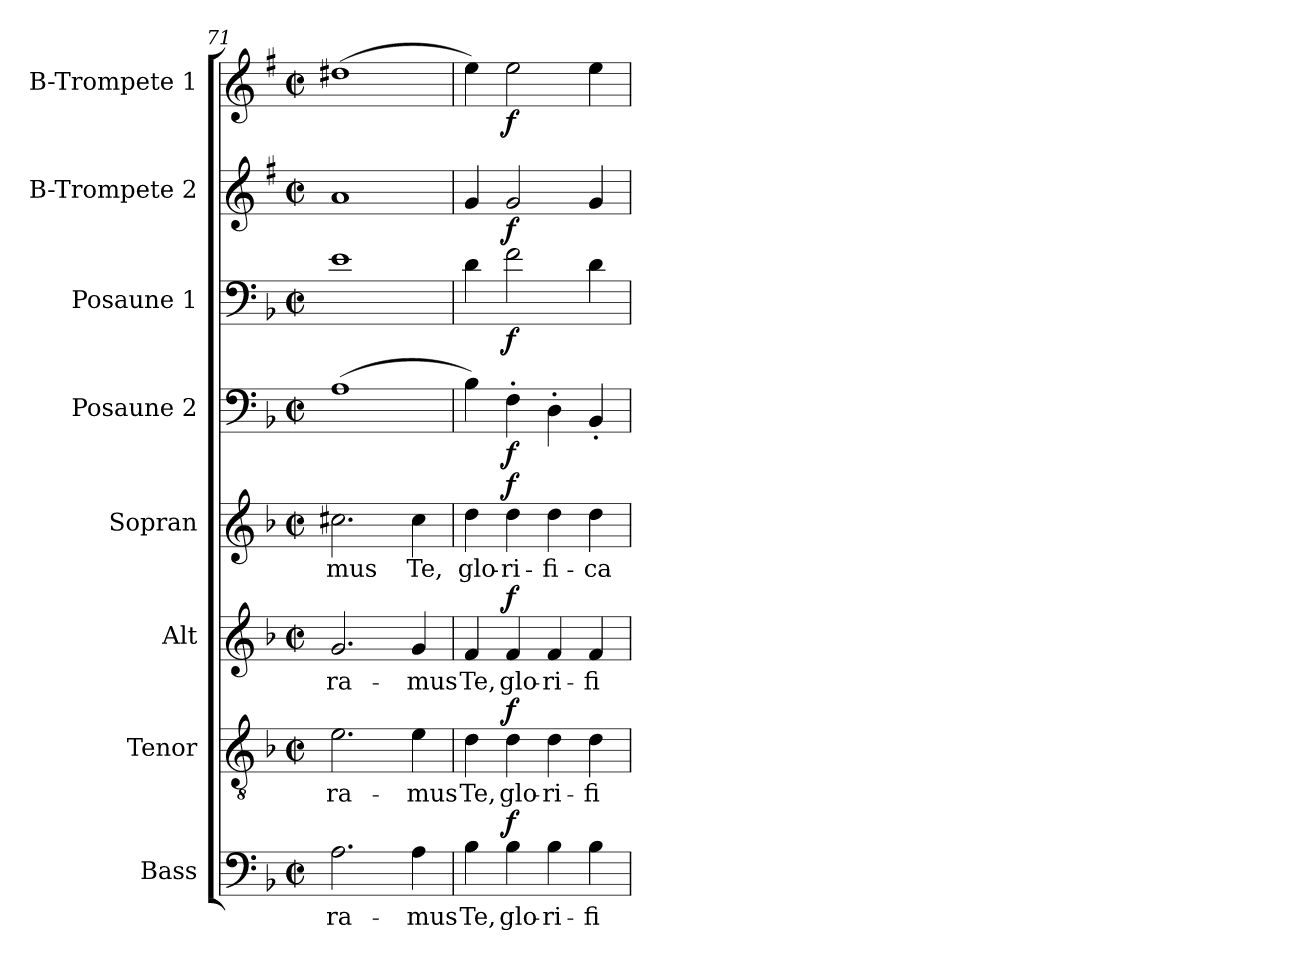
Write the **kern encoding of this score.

**kern	**text	**dynam	**kern	**text	**dynam	**kern	**text	**dynam	**kern	**text	**dynam	**kern	**dynam	**kern	**dynam	**kern	**dynam	**kern	**dynam
*part8	*part8	*part8	*part7	*part7	*part7	*part6	*part6	*part6	*part5	*part5	*part5	*part4	*part4	*part3	*part3	*part2	*part2	*part1	*part1
*staff8	*staff8	*staff8	*staff7	*staff7	*staff7	*staff6	*staff6	*staff6	*staff5	*staff5	*staff5	*staff4	*staff4	*staff3	*staff3	*staff2	*staff2	*staff1	*staff1
*I"Bass	*	*	*I"Tenor	*	*	*I"Alt	*	*	*I"Sopran	*	*	*I"Posaune 2	*	*I"Posaune 1	*	*I"B-Trompete 2	*	*I"B-Trompete 1	*
*I'B.	*	*	*I'T.	*	*	*I'A.	*	*	*I'S.	*	*	*I'Pos. 2	*	*I'Pos. 1	*	*I'B Trp. 2	*	*I'B Trp. 1	*
*clefF4	*	*	*clefGv2	*	*	*clefG2	*	*	*clefG2	*	*	*clefF4	*	*clefF4	*	*clefG2	*	*clefG2	*
*	*	*	*	*	*	*	*	*	*	*	*	*	*	*	*	*ITrd1c2	*	*ITrd1c2	*
*k[b-]	*	*	*k[b-]	*	*	*k[b-]	*	*	*k[b-]	*	*	*k[b-]	*	*k[b-]	*	*k[b-]	*	*k[b-]	*
*F:	*	*	*F:	*	*	*F:	*	*	*F:	*	*	*F:	*	*F:	*	*F:	*	*F:	*
*M2/2	*	*	*M2/2	*	*	*M2/2	*	*	*M2/2	*	*	*M2/2	*	*M2/2	*	*M2/2	*	*M2/2	*
*met(c|)	*	*	*met(c|)	*	*	*met(c|)	*	*	*met(c|)	*	*	*met(c|)	*	*met(c|)	*	*met(c|)	*	*met(c|)	*
=71	=71	=71	=71	=71	=71	=71	=71	=71	=71	=71	=71	=71	=71	=71	=71	=71	=71	=71	=71
!	!LO:LY:b	!	!	!LO:LY:b	!	!	!LO:LY:b	!	!	!LO:LY:b	!	!	!	!	!	!	!	!	!
2.A\	-ra-	.	2.e\	-ra-	.	2.g/	-ra-	.	2.cc#X\	-mus	.	(>1A	.	1e	.	1g	.	(>1cc#X	.
!	!LO:LY:b	!	!	!LO:LY:b	!	!	!LO:LY:b	!	!	!LO:LY:b	!	!	!	!	!	!	!	!	!
4A\	-mus	.	4e\	-mus	.	4g/	-mus	.	4cc#\	Te,	.	.	.	.	.	.	.	.	.
=72	=72	=72	=72	=72	=72	=72	=72	=72	=72	=72	=72	=72	=72	=72	=72	=72	=72	=72	=72
!	!LO:LY:b	!	!	!LO:LY:b	!	!	!LO:LY:b	!	!	!LO:LY:b	!	!	!	!	!	!	!	!	!
4B-\	Te,	.	4d\	Te,	.	4f/	Te,	.	4dd\	glo-	.	4B-\)	.	4d\	.	4f/	.	4dd\)	.
!	!LO:LY:b	!LO:DY:a	!	!LO:LY:b	!LO:DY:a	!	!LO:LY:b	!LO:DY:a	!	!LO:LY:b	!LO:DY:a	!	!LO:DY:b	!	!LO:DY:b	!	!LO:DY:b	!	!LO:DY:b
4B-\	glo-	f	4d\	glo-	f	4f/	glo-	f	4dd\	-ri-	f	4F'>\	f	2f\	f	2f/	f	2dd\	f
!	!LO:LY:b	!	!	!LO:LY:b	!	!	!LO:LY:b	!	!	!LO:LY:b	!	!	!	!	!	!	!	!	!
4B-\	-ri-	.	4d\	-ri-	.	4f/	-ri-	.	4dd\	-fi-	.	4D'>\	.	.	.	.	.	.	.
!	!LO:LY:b	!	!	!LO:LY:b	!	!	!LO:LY:b	!	!	!LO:LY:b	!	!	!	!	!	!	!	!	!
4B-\	-fi-	.	4d\	-fi-	.	4f/	-fi-	.	4dd\	-ca-	.	4BB-'</	.	4d\	.	4f/	.	4dd\	.
=	=	=	=	=	=	=	=	=	=	=	=	=	=	=	=	=	=	=	=
*-	*-	*-	*-	*-	*-	*-	*-	*-	*-	*-	*-	*-	*-	*-	*-	*-	*-	*-	*-
